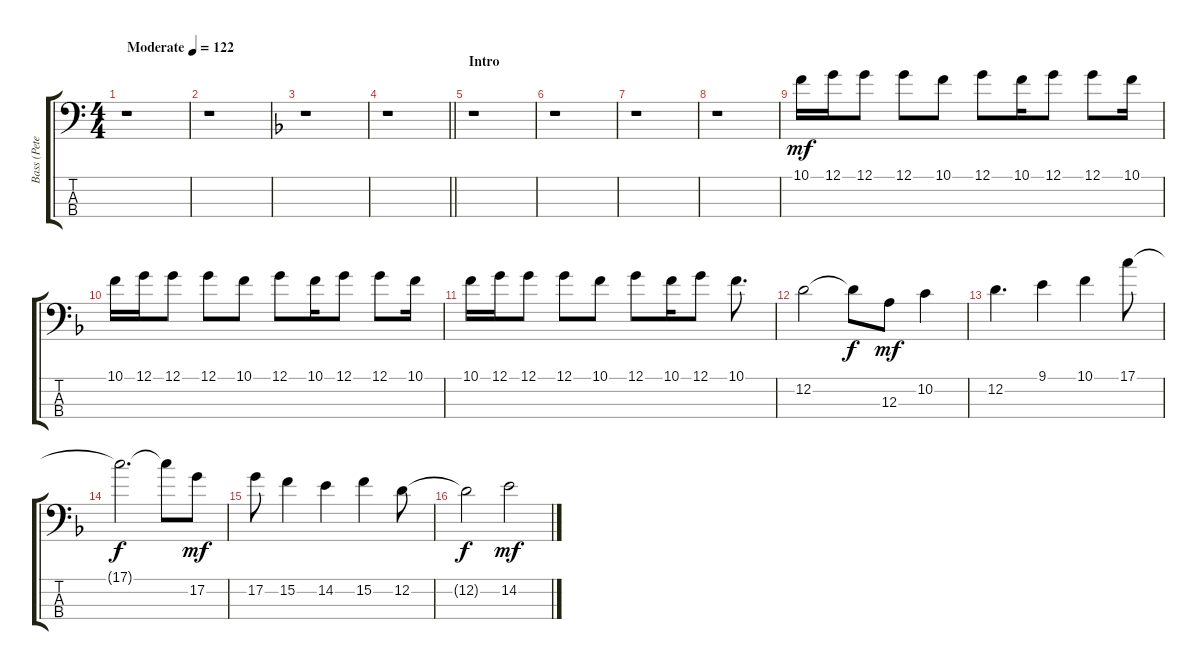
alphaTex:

\track ("Bass (Peter Hook)" "Bass (Pete") {instrument electricbasspick}
\staff {score tabs}
\tuning (G2 D2 A1 E1) {hide}
\ts (4 4)
\tempo (122 "Moderate")
\clef f4
\ks c
r.1{dy mf instrument electricbasspick} |
r.1 |
\ks f
r.1 |
\barLineRight lightlight
r.1 |
\section ("" "Intro")
r.1 |
r.1 |
r.1 |
r.1 |
10.1.16 12.1.16 12.1.8 12.1.8 10.1.8 12.1.8 10.1.16 12.1.8 12.1.8 10.1.16 |
10.1.16 12.1.16 12.1.8 12.1.8 10.1.8 12.1.8 10.1.16 12.1.8 12.1.8 10.1.16 |
10.1.16 12.1.16 12.1.8 12.1.8 10.1.8 12.1.8 10.1.16 12.1.8 10.1.8{d} |
12.2.2 12.2{t}.8{dy f} 12.3.8{dy mf} 10.2.4 |
12.2.4{d} 9.1.4 10.1.4 17.1.8 |
17.1{t}.2{d dy f} 17.1{t}.8 17.2.8{dy mf} |
17.2.8 15.2.4 14.2.4 15.2.4 12.2.8 |
12.2{t}.2{dy f} 14.2.2{dy mf}
